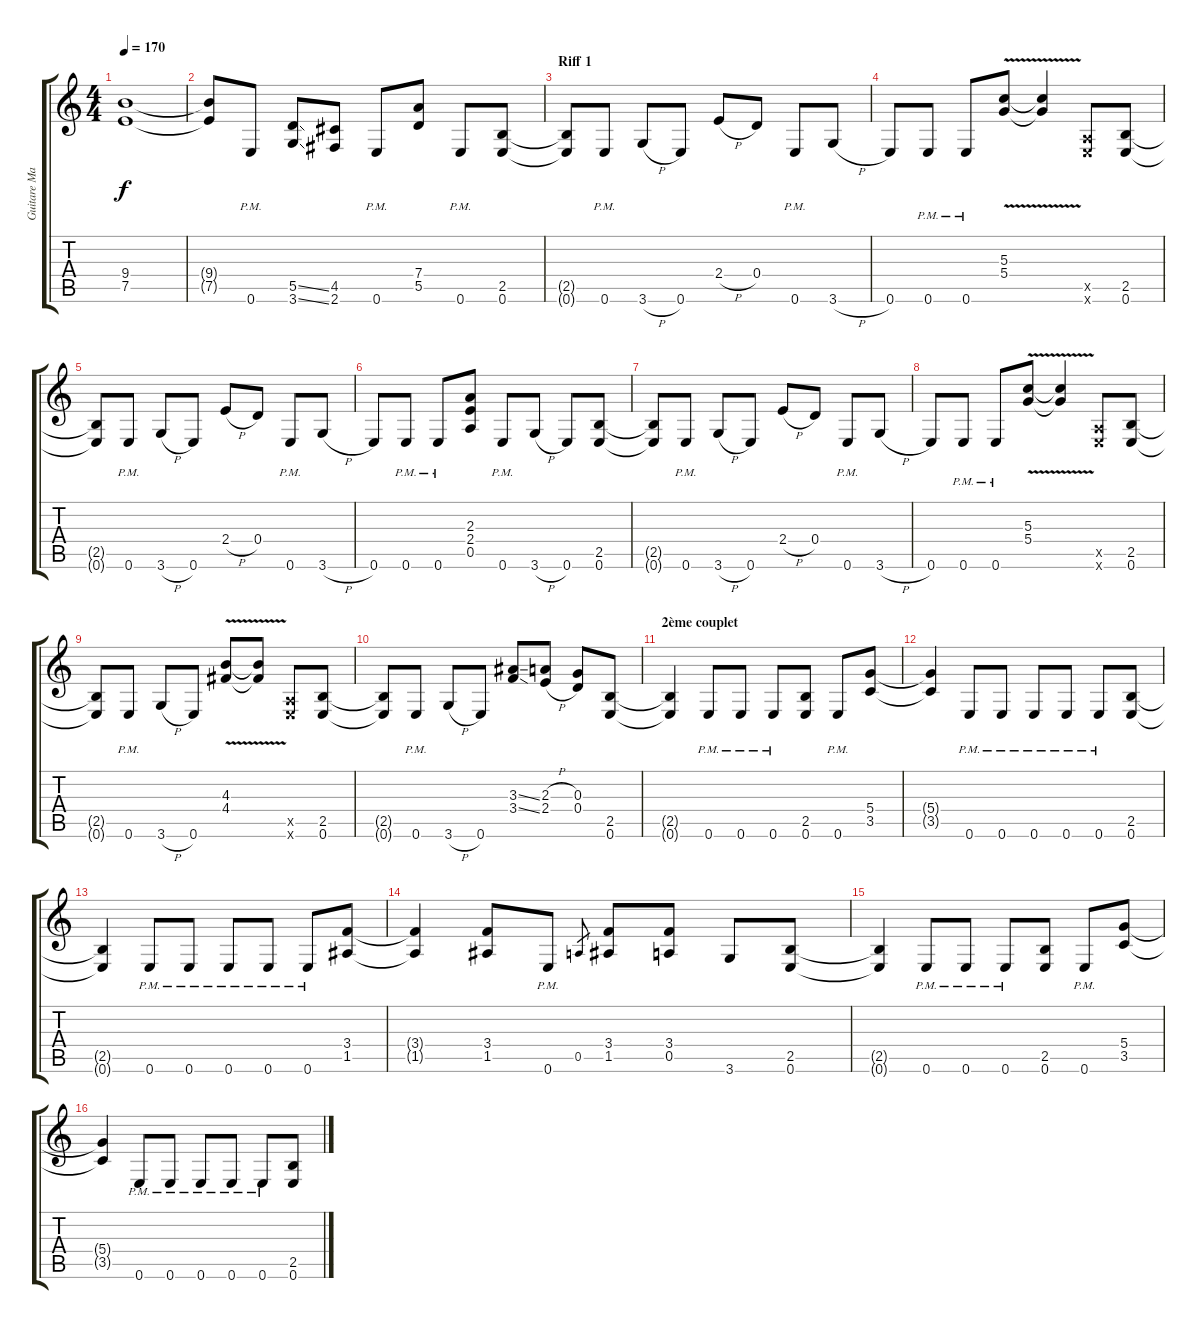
\track ("Guitare Mathieu" "Guitare Ma") {instrument distortionguitar}
\staff {score tabs}
\tuning (E4 B3 G3 D3 A2 E2) {hide}
\ts (4 4)
\tempo 170
\clef g2
\ks c
(9.4{t} 7.5{t}).1{dy f} |
(9.4{t} 7.5{t}).8 0.6{pm}.8 (5.5{ss} 3.6{ss}).8 (4.5 2.6).8 0.6{pm}.8 (7.4 5.5).8 0.6{pm}.8 (2.5 0.6).8 |
\section ("" "Riff 1")
(2.5{t} 0.6{t}).8 0.6{pm}.8 3.6{h}.8 0.6.8 2.4{h}.8 0.4.8 0.6{pm}.8 3.6{h}.8 |
0.6.8 0.6{pm}.8 0.6{pm}.8 (5.3{v} 5.4{v}).8 (5.3{t} 5.4{t}).4 (0.5{x} 0.6{x}).8 (2.5 0.6).8 |
(2.5{t} 0.6{t}).8 0.6{pm}.8 3.6{h}.8 0.6.8 2.4{h}.8 0.4.8 0.6{pm}.8 3.6{h}.8 |
0.6.8 0.6{pm}.8 0.6{pm}.8 (2.3 2.4 0.5).8 0.6{pm}.8 3.6{h}.8 0.6.8 (2.5 0.6).8 |
(2.5{t} 0.6{t}).8 0.6{pm}.8 3.6{h}.8 0.6.8 2.4{h}.8 0.4.8 0.6{pm}.8 3.6{h}.8 |
0.6.8 0.6{pm}.8 0.6{pm}.8 (5.3{v} 5.4{v}).8 (5.3{t} 5.4{t}).4 (0.5{x} 0.6{x}).8 (2.5 0.6).8 |
(2.5{t} 0.6{t}).8 0.6{pm}.8 3.6{h}.8 0.6.8 (4.3{v} 4.4{v}).8 (4.3{t} 4.4{t}).8 (0.5{x} 0.6{x}).8 (2.5 0.6).8 |
(2.5{t} 0.6{t}).8 0.6{pm}.8 3.6{h}.8 0.6.8 (3.3{ss} 3.4{ss}).8 (2.3{h} 2.4{h}).8 (0.3 0.4).8 (2.5 0.6).8 |
\section ("" "2ème couplet")
(2.5{t} 0.6{t}).4 0.6{pm}.8 0.6{pm}.8 0.6{pm}.8 (2.5 0.6).8 0.6{pm}.8 (5.4 3.5).8 |
(5.4{t} 3.5{t}).4 0.6{pm}.8 0.6{pm}.8 0.6{pm}.8 0.6{pm}.8 0.6{pm}.8 (2.5 0.6).8 |
(2.5{t} 0.6{t}).4 0.6{pm}.8 0.6{pm}.8 0.6{pm}.8 0.6{pm}.8 0.6{pm}.8 (3.4 1.5).8 |
(3.4{t} 1.5{t}).4 (3.4 1.5).8 0.6{pm}.8 0.5.8{gr} (3.4 1.5).8 (3.4 0.5).8 3.6.8 (2.5 0.6).8 |
(2.5{t} 0.6{t}).4 0.6{pm}.8 0.6{pm}.8 0.6{pm}.8 (2.5 0.6).8 0.6{pm}.8 (5.4 3.5).8 |
(5.4{t} 3.5{t}).4 0.6{pm}.8 0.6{pm}.8 0.6{pm}.8 0.6{pm}.8 0.6{pm}.8 (2.5 0.6).8
